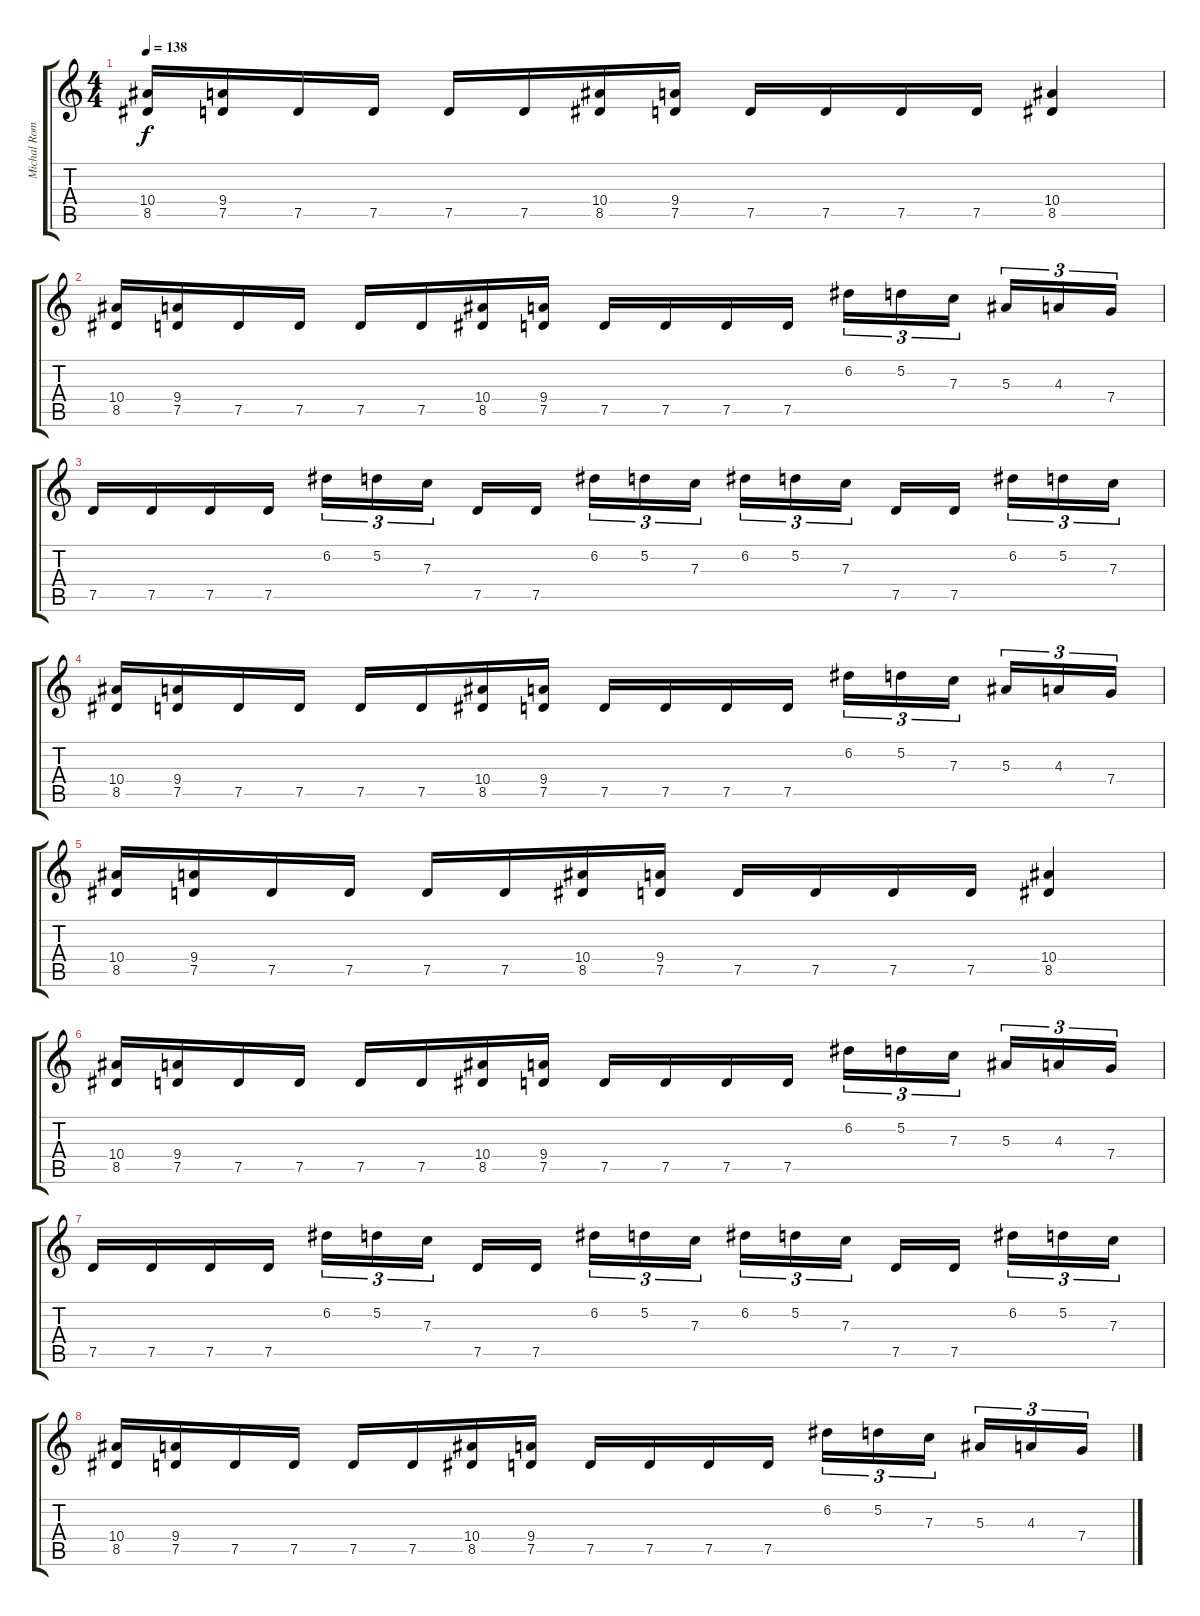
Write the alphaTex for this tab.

\track ("Michal Romeo" "Michal Rom") {instrument distortionguitar}
\staff {score tabs}
\tuning (D4 A3 F3 C3 G2 D2) {hide}
\ts (4 4)
\tempo 138
\clef g2
\ks c
(10.4 8.5).16{dy f} (9.4 7.5).16 7.5.16 7.5.16 7.5.16 7.5.16 (10.4 8.5).16 (9.4 7.5).16 7.5.16 7.5.16 7.5.16 7.5.16 (10.4 8.5).4 |
(10.4 8.5).16 (9.4 7.5).16 7.5.16 7.5.16 7.5.16 7.5.16 (10.4 8.5).16 (9.4 7.5).16 7.5.16 7.5.16 7.5.16 7.5.16 6.2.16{tu (3 2)} 5.2.16{tu (3 2)} 7.3.16{tu (3 2)} 5.3.16{tu (3 2)} 4.3.16{tu (3 2)} 7.4.16{tu (3 2)} |
7.5.16 7.5.16 7.5.16 7.5.16 6.2.16{tu (3 2)} 5.2.16{tu (3 2)} 7.3.16{tu (3 2)} 7.5.16 7.5.16 6.2.16{tu (3 2)} 5.2.16{tu (3 2)} 7.3.16{tu (3 2)} 6.2.16{tu (3 2)} 5.2.16{tu (3 2)} 7.3.16{tu (3 2)} 7.5.16 7.5.16 6.2.16{tu (3 2)} 5.2.16{tu (3 2)} 7.3.16{tu (3 2)} |
(10.4 8.5).16 (9.4 7.5).16 7.5.16 7.5.16 7.5.16 7.5.16 (10.4 8.5).16 (9.4 7.5).16 7.5.16 7.5.16 7.5.16 7.5.16 6.2.16{tu (3 2)} 5.2.16{tu (3 2)} 7.3.16{tu (3 2)} 5.3.16{tu (3 2)} 4.3.16{tu (3 2)} 7.4.16{tu (3 2)} |
(10.4 8.5).16 (9.4 7.5).16 7.5.16 7.5.16 7.5.16 7.5.16 (10.4 8.5).16 (9.4 7.5).16 7.5.16 7.5.16 7.5.16 7.5.16 (10.4 8.5).4 |
(10.4 8.5).16 (9.4 7.5).16 7.5.16 7.5.16 7.5.16 7.5.16 (10.4 8.5).16 (9.4 7.5).16 7.5.16 7.5.16 7.5.16 7.5.16 6.2.16{tu (3 2)} 5.2.16{tu (3 2)} 7.3.16{tu (3 2)} 5.3.16{tu (3 2)} 4.3.16{tu (3 2)} 7.4.16{tu (3 2)} |
7.5.16 7.5.16 7.5.16 7.5.16 6.2.16{tu (3 2)} 5.2.16{tu (3 2)} 7.3.16{tu (3 2)} 7.5.16 7.5.16 6.2.16{tu (3 2)} 5.2.16{tu (3 2)} 7.3.16{tu (3 2)} 6.2.16{tu (3 2)} 5.2.16{tu (3 2)} 7.3.16{tu (3 2)} 7.5.16 7.5.16 6.2.16{tu (3 2)} 5.2.16{tu (3 2)} 7.3.16{tu (3 2)} |
(10.4 8.5).16 (9.4 7.5).16 7.5.16 7.5.16 7.5.16 7.5.16 (10.4 8.5).16 (9.4 7.5).16 7.5.16 7.5.16 7.5.16 7.5.16 6.2.16{tu (3 2)} 5.2.16{tu (3 2)} 7.3.16{tu (3 2)} 5.3.16{tu (3 2)} 4.3.16{tu (3 2)} 7.4.16{tu (3 2)}
